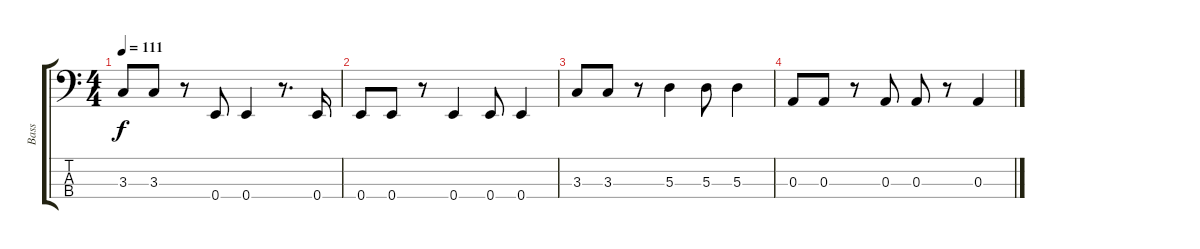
\track ("Bass" "Bass") {instrument electricbasspick}
\staff {score tabs}
\tuning (G2 D2 A1 E1) {hide}
\ts (4 4)
\tempo 111
\clef f4
\ks c
3.3.8{dy f} 3.3.8 r.8 0.4.8 0.4.4 r.8{d} 0.4.16 |
0.4.8{volume 0} 0.4.8 r.8 0.4.4 0.4.8 0.4.4 |
3.3.8 3.3.8 r.8 5.3.4 5.3.8 5.3.4 |
0.3.8 0.3.8 r.8 0.3.8 0.3.8 r.8 0.3.4
